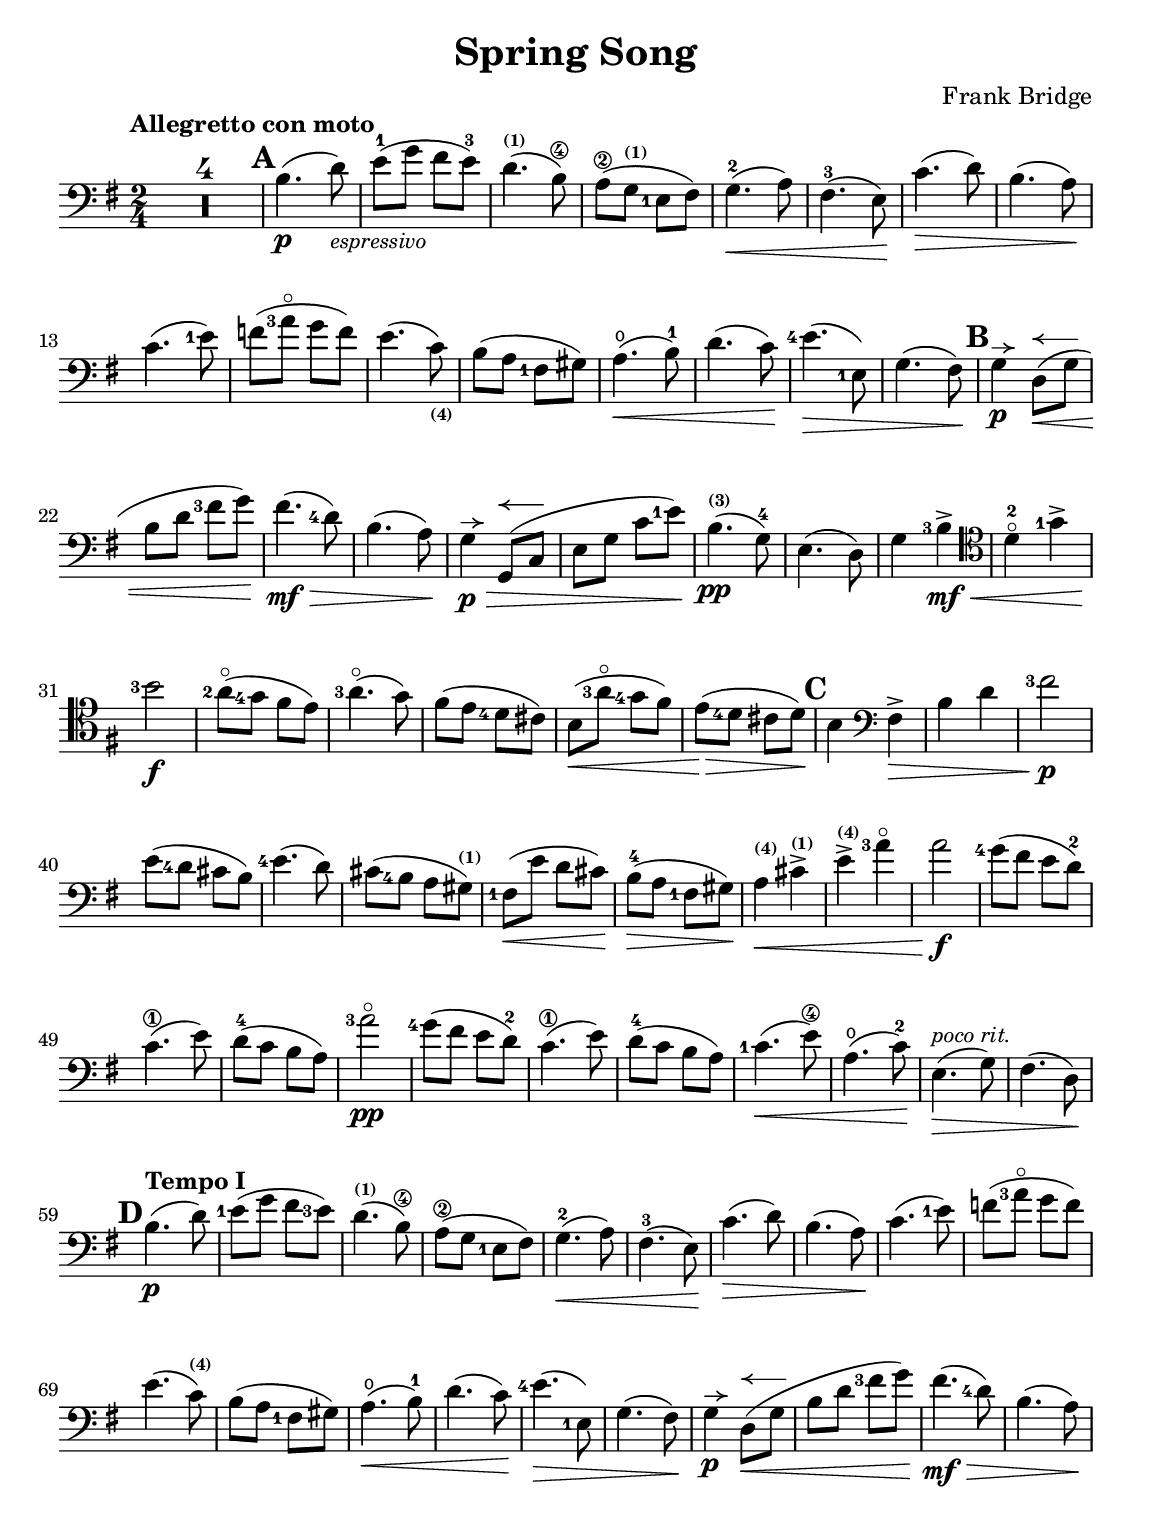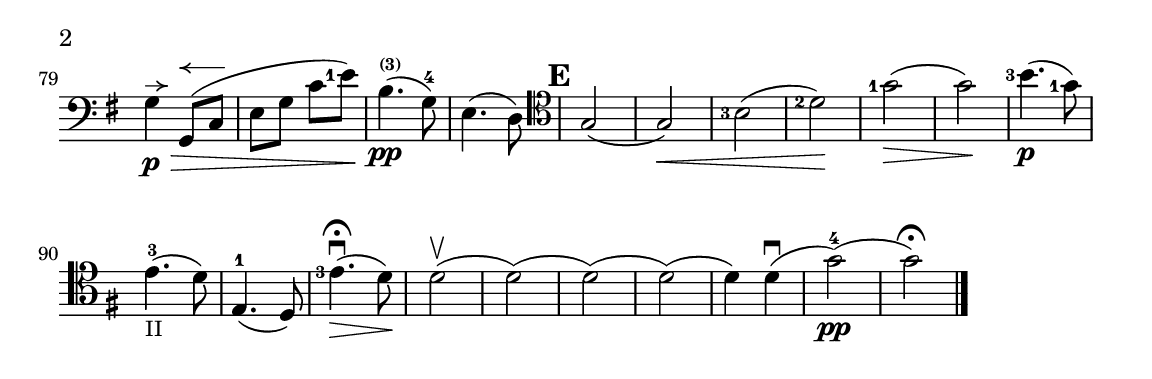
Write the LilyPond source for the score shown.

#(set-global-staff-size 21)

\version "2.18.2"

\header {
  title    = "Spring Song"
  composer = "Frank Bridge"
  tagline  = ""
}

\language "italiano"

% iPad Pro 12.9

\paper {
  paper-width  = 195\mm
  paper-height = 260\mm
  indent = #0
%  line-width = #188
  ragged-last = ##t
}

allongerUne = \markup {
  \center-column {
    \combine
    \draw-line #'(-2 . 0)
    \arrow-head #X #RIGHT ##f
  }
}

retenir = \markup {
  \center-column {
    \concat {
      \arrow-head #X #LEFT ##f
      \hspace #-1
      \draw-line #'(-4 . 0)
    }
  }
}

\score {
  \new Staff
%  \with {instrumentName = #"Cello "}
  {
    \override Hairpin.to-barline = ##f
    \tempo "Allegretto con moto"
    \time 2/4
    \key sol \major
    \clef "bass"
    \set fingeringOrientations = #'(left)

    \compressFullBarRests
    R1*2
    \mark \default
    si4.\p(re'8_\markup{\small\italic "espressivo"})                      % 5
    mi'8-1(sol'8 fad'8 mi'8-3)                                            % 6
    re'4.^\markup{\bold\teeny (1)}(si8\4)                                 % 7
    la8\2(sol8^\markup{\bold\teeny (1)} <mi-1>8 fad8)                     % 8
    sol4.-2\<(la8)                                                        % 9
    fad4.-3(mi8)\!                                                        % 10
    do'4.\>(re'8)                                                         % 11
    si4.(la8)\!                                                           % 12
    do'4.(<mi'-1>8)                                                       % 13
    fa'8(<la'-3>8\flageolet sol'8 fa'8)                                   % 14
    mi'4.(do'8_\markup{\bold\teeny (4)})                                  % 15
    si8(la8 <fad-1>8 sold8)                                               % 16
    la4.\open\<(si8-1)                                                    % 17
    re'4.(do'8)\!                                                         % 18
    <mi'-4>4.\>(<mi-1>8)                                                  % 19
    sol4.(fad8)\!                                                         % 20
    \mark \default
    sol4\p^\allongerUne re8^\retenir\<(sol8                               % 21
    si8 re'8 <fad'-3>8 sol'8)\!                                           % 22
    fad'4.\mf\>(<re'-4>8)                                                 % 23
    si4.(la8)\!                                                           % 24
    sol4\p^\allongerUne\> sol,8^\retenir(do8                              % 25
    mi8 sol8 do'8 <mi'-1>8)\!                                             % 26
    si4.^\markup{\bold\teeny (3)}\pp(sol8-4)                              % 27
    mi4.(re8)                                                             % 28
    sol4 <si-3>4\mf->\<                                                   % 29
    \clef "tenor"
    re'4-2\flageolet <sol'-1>4->                                          % 30
    <si'-3>2\f\!                                                          % 31
    <la'-2>8\flageolet(<sol'-4>8 fad'8 mi'8)                              % 32
    <la'-3>4.\flageolet(sol'8)                                            % 33
    fad'8(mi'8 <re'-4>8 dod'8)                                            % 34
    si8\<(<la'-3>8\flageolet <sol'-4>8 fad'8)                             % 35
    mi'8\>(<re'-4>8 dod'8 re'8)\!                                         % 36
    \mark \default
    si4
    \clef "bass"
    fad4->\>                                                              % 37
    si4 re'4                                                              % 38
    <fad'-3>2\p\!                                                         % 39
    mi'8(<re'-4>8 dod'8 si8)                                              % 40
    <mi'-4>4.(re'8)                                                       % 41
    dod'8(<si-4>8 la8 sold8^\markup{\bold\teeny (1)})                     % 42
    <fad-1>8\<(mi' re'8 dod'8)\!                                          % 43
    si8-4\>(la8 <fad-1>8 sold8)\!                                         % 44
    la4^\markup{\bold\teeny (4)}\< dod'4->^\markup{\bold\teeny (1)}       % 45
    mi'4^\markup{\bold\teeny (4)}-> <la'-3>4\flageolet                    % 46
    la'2\!\f                                                              % 47
    <sol'-4>8(fad'8 mi'8 re'8-2)                                          % 48
    do'4.\1(mi'8)                                                         % 49
    re'8-4(do'8 si8 la8)                                                  % 50
    <la'-3>2\flageolet\pp                                                 % 51
    <sol'-4>8(fad'8 mi'8 re'8-2)                                          % 52
    do'4.\1(mi'8)                                                         % 53
    re'8-4(do'8 si8 la8)                                                  % 54
    <do'-1>4.\<(mi'8\4)                                                   % 55
    la4.\open(do'8-2)\!                                                   % 56
    mi4.\>^\markup{\small\italic "poco rit."}(sol8)                       % 57
    fad4.(re8)\!                                                          % 58
    \tempo "Tempo I"
    \mark \default
    si4.\p(re'8)                                                          % 59
    <mi'-1>8(sol'8 fad'8 <mi'-3>8)                                        % 60
    re'4.^\markup{\bold\teeny (1)}(si8\4)                                 % 61
    la8\2(sol8 <mi-1>8 fad8)                                              % 62
    sol4.-2\<(la8)                                                        % 63
    fad4.-3(mi8)\!                                                        % 64
    do'4.\>(re'8)                                                         % 65
    si4.(la8)\!                                                           % 66
    do'4.(<mi'-1>8)                                                       % 67
    fa'8(<la'-3>8\flageolet sol'8 fa'8)                                   % 68
    mi'4.(do'8^\markup{\bold\teeny (4)})                                  % 69
    si8(la8 <fad-1>8 sold8)                                               % 70
    la4.\open\<(si8-1)                                                    % 71
    re'4.(do'8)\!                                                         % 72
    <mi'-4>4.\>(<mi-1>8)                                                  % 73
    sol4.(fad8)\!                                                         % 74
    sol4\p^\allongerUne re8^\retenir\<(sol8                               % 75
    si8 re'8 <fad'-3>8 sol'8)\!                                           % 76
    fad'4.\mf\>(<re'-4>8)                                                 % 77
    si4.(la8)\!                                                           % 78
    sol4\p^\allongerUne\> sol,8^\retenir(do8                              % 79
    mi8 sol8 do'8 <mi'-1>8)\!                                             % 80
    si4.^\markup{\bold\teeny (3)}\pp(sol8-4)                              % 81
    mi4.(re8)                                                             % 82
    \mark \default
    \clef "tenor"
    sol2(                                                                 % 83
    sol2)\<                                                               % 84
    <si-3>2(                                                              % 85
    <re'-2>2)\!                                                           % 86
    <sol'-1>2\>(                                                          % 87
    sol'2)\!                                                              % 88
    <si'-3>4.\p(<sol'-1>8)                                                % 89
    mi'4.-3_\markup{\small II}(re'8)                                      % 90
    mi4.-1(re8)                                                           % 91
    <mi'-3>4.\fermata\downbow\>(re'8)\!                                   % 92
    re'2\upbow(                                                           % 93
    re'2)(                                                                % 94
    re'2)(                                                                % 95
    re'2)(                                                                % 96
    re'4) re'4\downbow(                                                   % 97
    sol'2-4\pp)(                                                          % 98
    sol'2)\fermata                                                        % 99
    \bar "|."
  }
}
